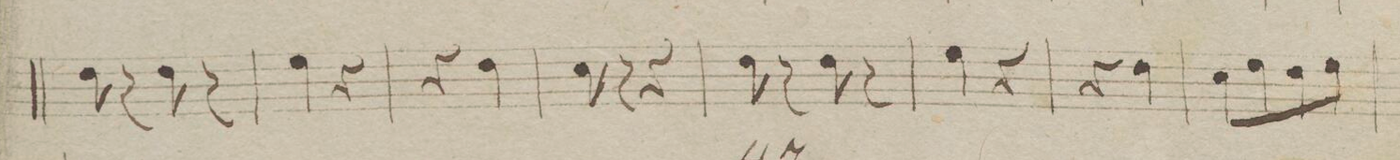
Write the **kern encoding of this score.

**kern	**dynam
*I"Corno 1mo in F.	*
*clefG2	*
*k[b-e-a-]	*
*M2/4	*
8f\	.
8r	.
8f\	.
8r	.
=20	=20
*4\right	*
4g\	.
4r	.
=21	=21
4r	.
4f\	.
=22	=22
8e-\	.
8r	.
4r	.
=23	=23
8f\	.
8r	.
8f\	.
8r	.
=24	=24
4g\	.
4r	.
=25	=25
4r	.
4f\	.
=26	=26
8e-\L	.
8g\	.
8f\	.
8g\J	.
=27	=27
*-	*-
